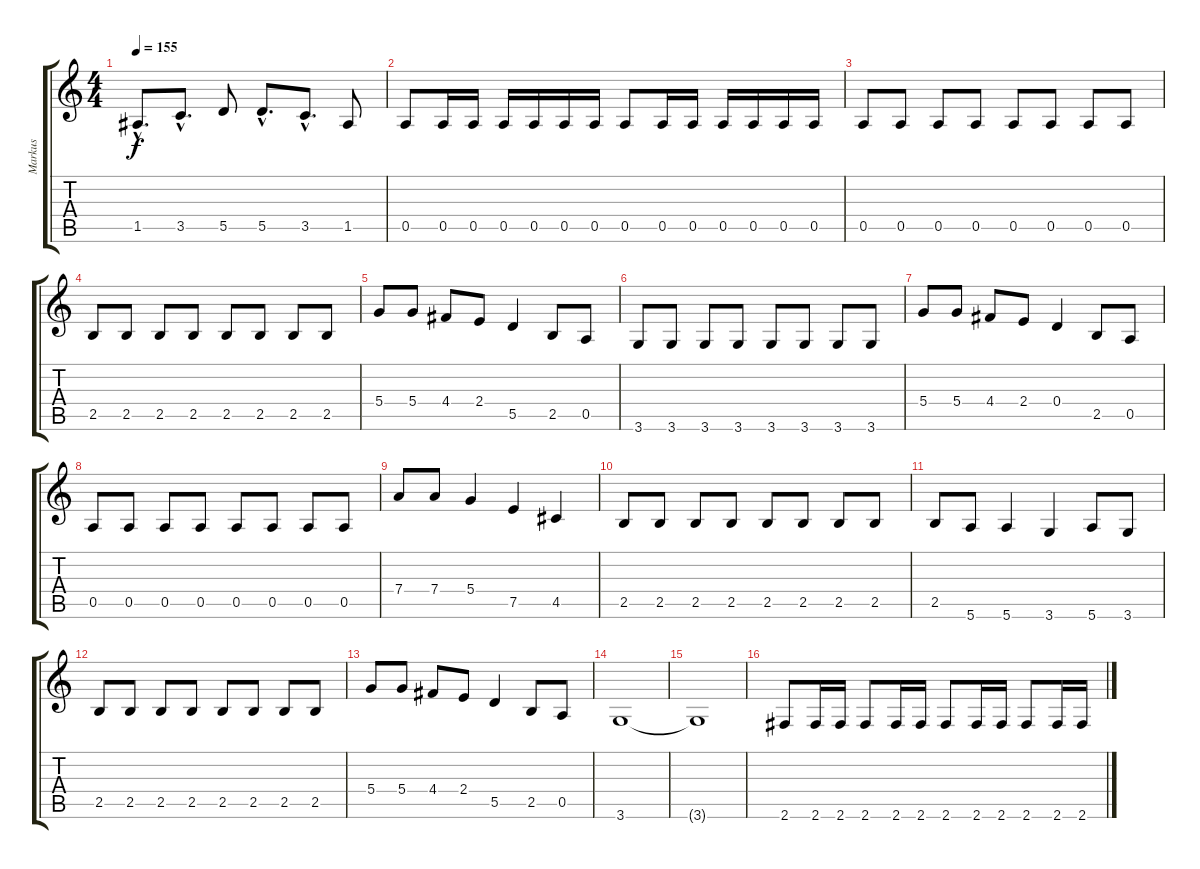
\track ("Markus" "Markus") {instrument electricbassfinger}
\staff {score tabs}
\tuning (E4 B3 G3 D3 A2 E2) {hide}
\ts (4 4)
\tempo 155
\clef g2
\ks c
1.5{hac}.8{d dy f} 3.5{hac}.8{d} 5.5.8 5.5{hac}.8{d} 3.5{hac}.8{d} 1.5.8 |
0.5.8 0.5.16 0.5.16 0.5.16 0.5.16 0.5.16 0.5.16 0.5.8 0.5.16 0.5.16 0.5.16 0.5.16 0.5.16 0.5.16 |
0.5.8 0.5.8 0.5.8 0.5.8 0.5.8 0.5.8 0.5.8 0.5.8 |
2.5.8 2.5.8 2.5.8 2.5.8 2.5.8 2.5.8 2.5.8 2.5.8 |
5.4.8 5.4.8 4.4.8 2.4.8 5.5.4 2.5.8 0.5.8 |
3.6.8 3.6.8 3.6.8 3.6.8 3.6.8 3.6.8 3.6.8 3.6.8 |
5.4.8 5.4.8 4.4.8 2.4.8 0.4.4 2.5.8 0.5.8 |
0.5.8 0.5.8 0.5.8 0.5.8 0.5.8 0.5.8 0.5.8 0.5.8 |
7.4.8 7.4.8 5.4.4 7.5.4 4.5.4 |
2.5.8 2.5.8 2.5.8 2.5.8 2.5.8 2.5.8 2.5.8 2.5.8 |
2.5.8 5.6.8 5.6.4 3.6.4 5.6.8 3.6.8 |
2.5.8 2.5.8 2.5.8 2.5.8 2.5.8 2.5.8 2.5.8 2.5.8 |
5.4.8 5.4.8 4.4.8 2.4.8 5.5.4 2.5.8 0.5.8 |
3.6.1 |
3.6{t}.1 |
2.6.8 2.6.16 2.6.16 2.6.8 2.6.16 2.6.16 2.6.8 2.6.16 2.6.16 2.6.8 2.6.16 2.6.16
